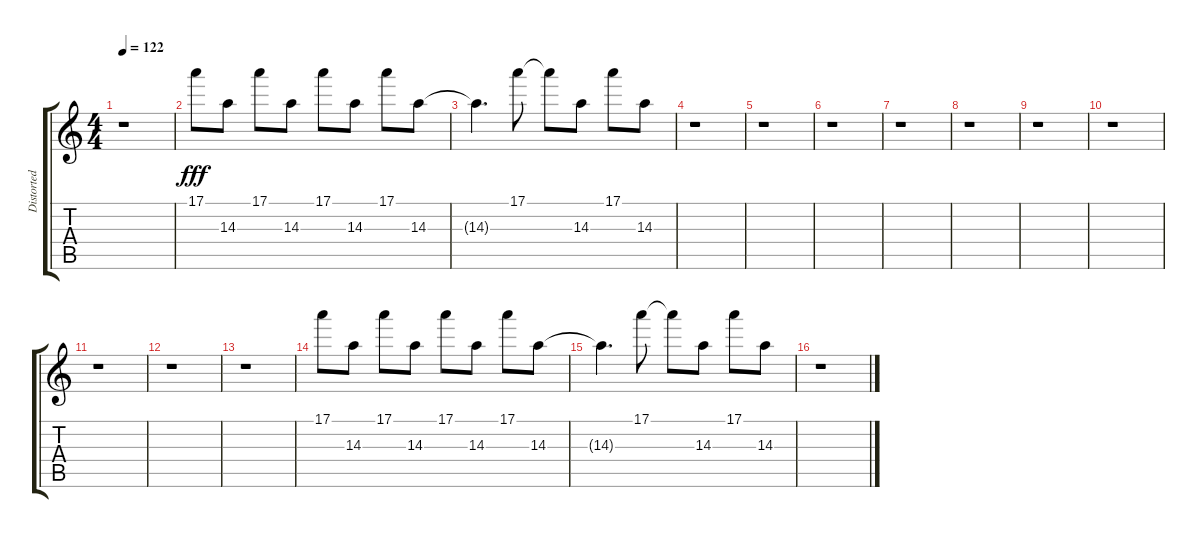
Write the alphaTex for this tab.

\track ("Distorted Guitar" "Distorted ") {instrument distortionguitar}
\staff {score tabs}
\tuning (E4 B3 G3 D3 A2 E2) {hide}
\ts (4 4)
\tempo 122
\clef g2
\ks c
r.1{dy f} |
17.1.8{dy fff} 14.3.8 17.1.8 14.3.8 17.1.8 14.3.8 17.1.8 14.3.8 |
14.3{t}.4{d} 17.1.8 17.1{t}.8 14.3.8 17.1.8 14.3.8 |
r.1 |
r.1 |
r.1 |
r.1 |
r.1 |
r.1 |
r.1 |
r.1 |
r.1 |
r.1 |
17.1.8 14.3.8 17.1.8 14.3.8 17.1.8 14.3.8 17.1.8 14.3.8 |
14.3{t}.4{d} 17.1.8 17.1{t}.8 14.3.8 17.1.8 14.3.8 |
r.1
